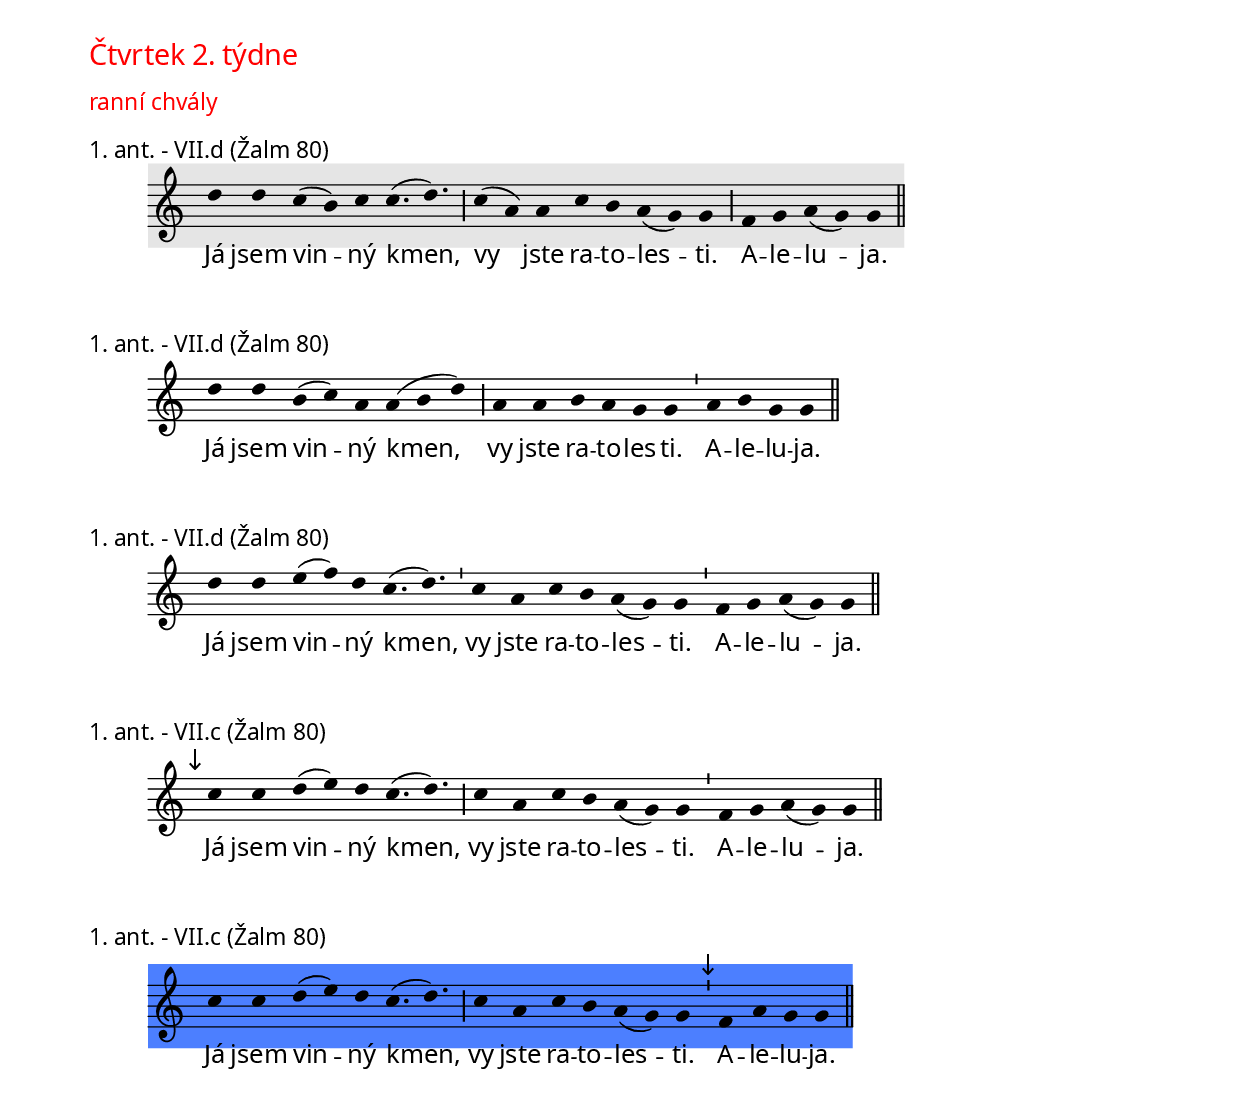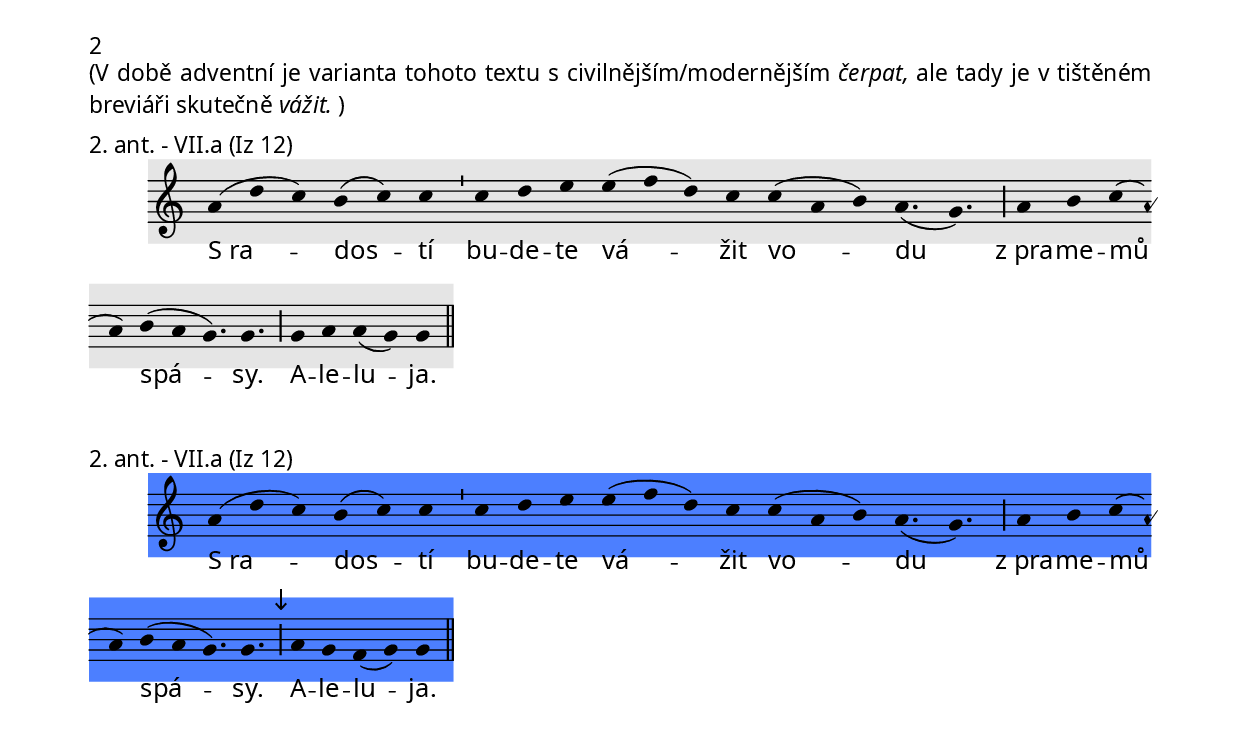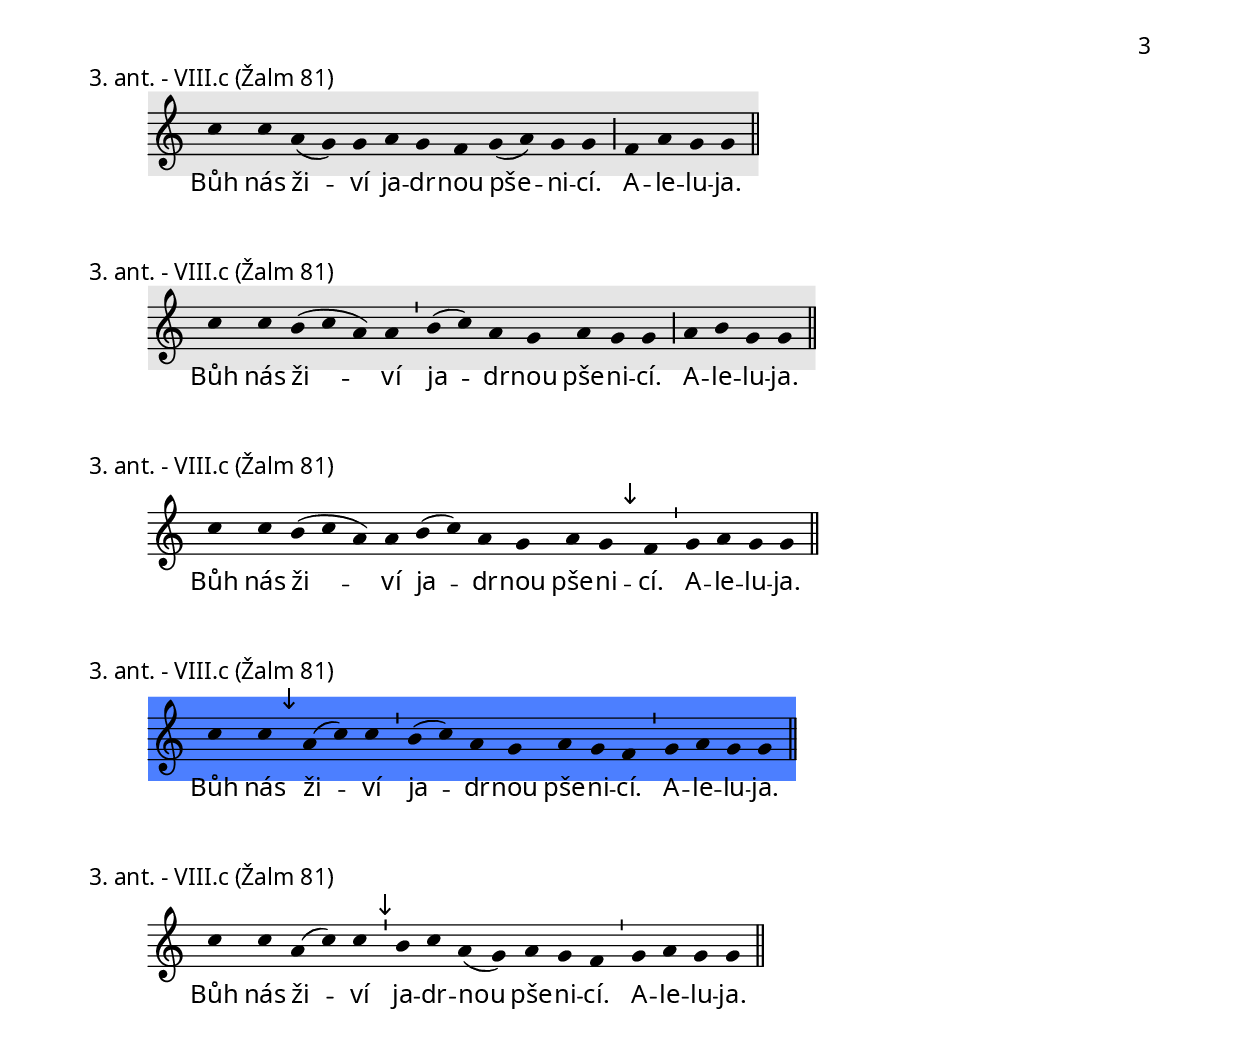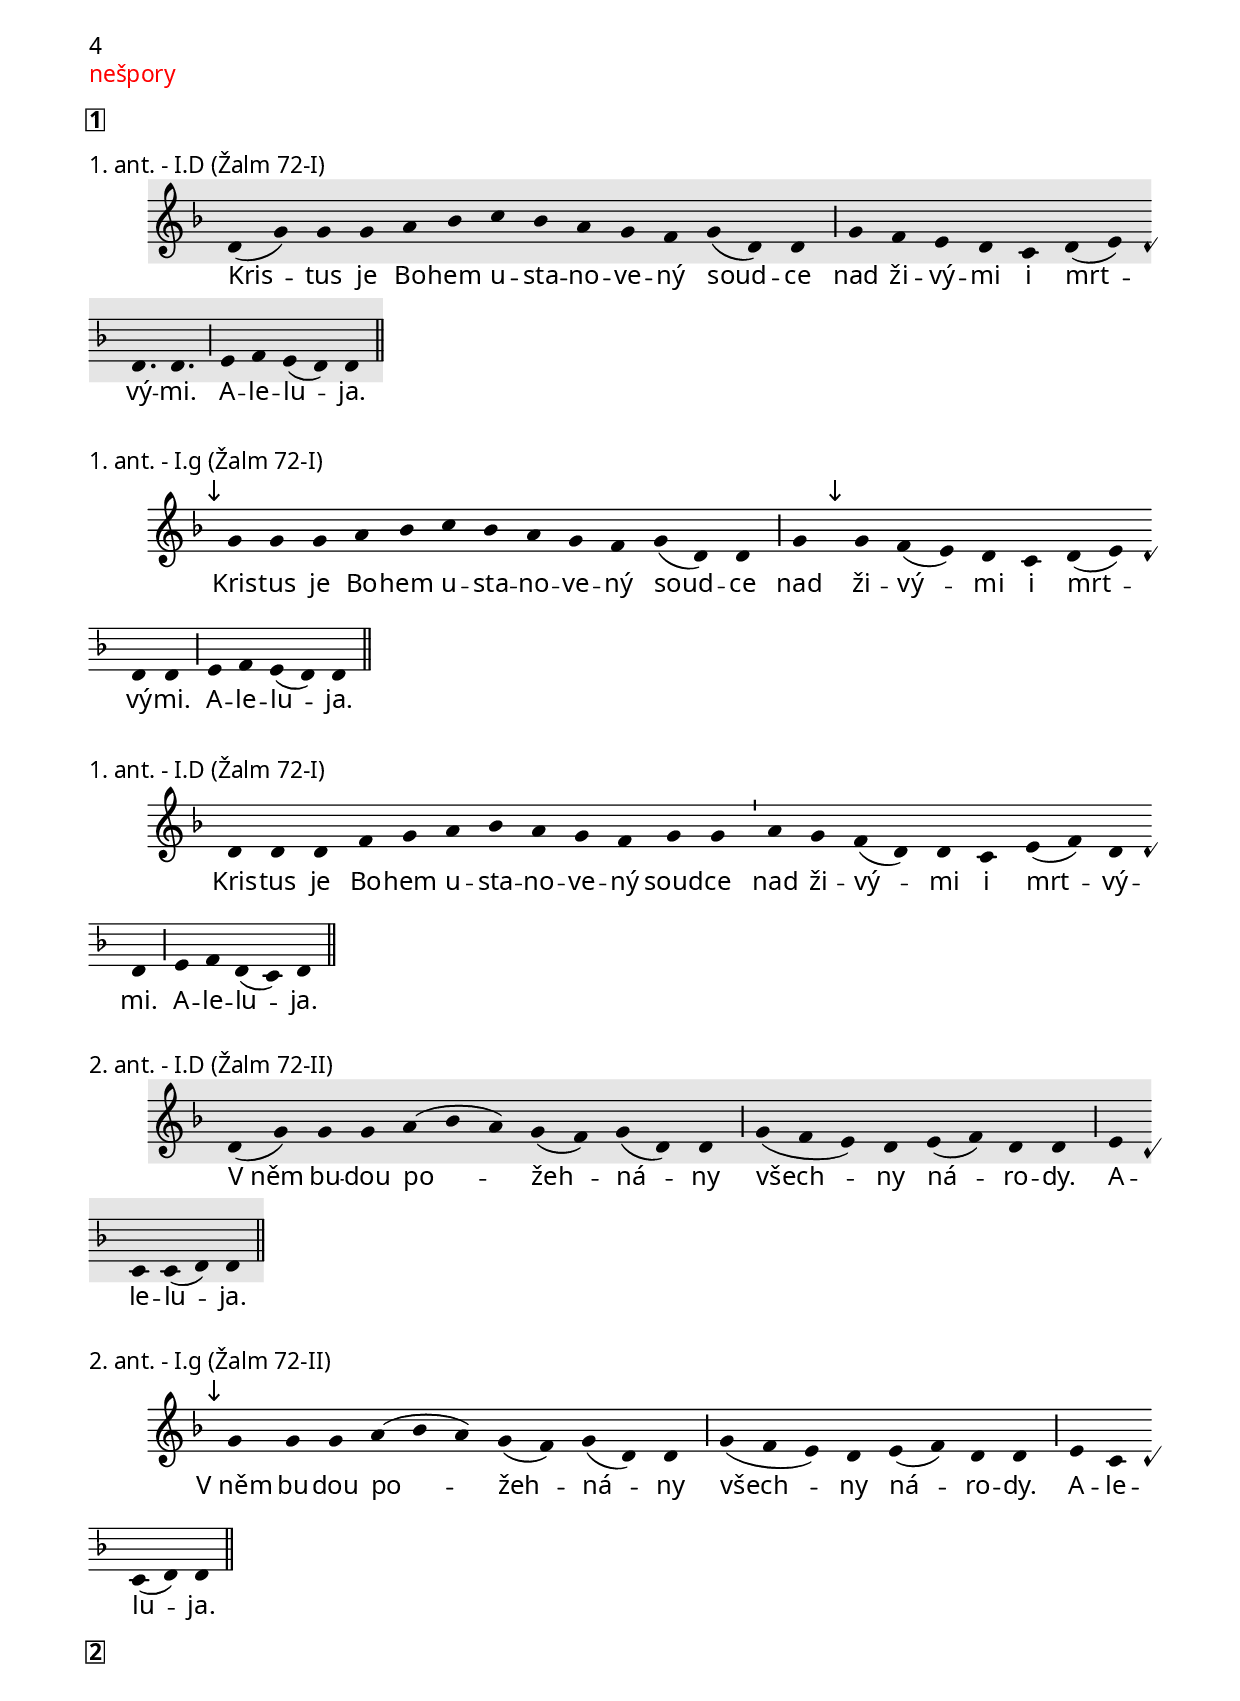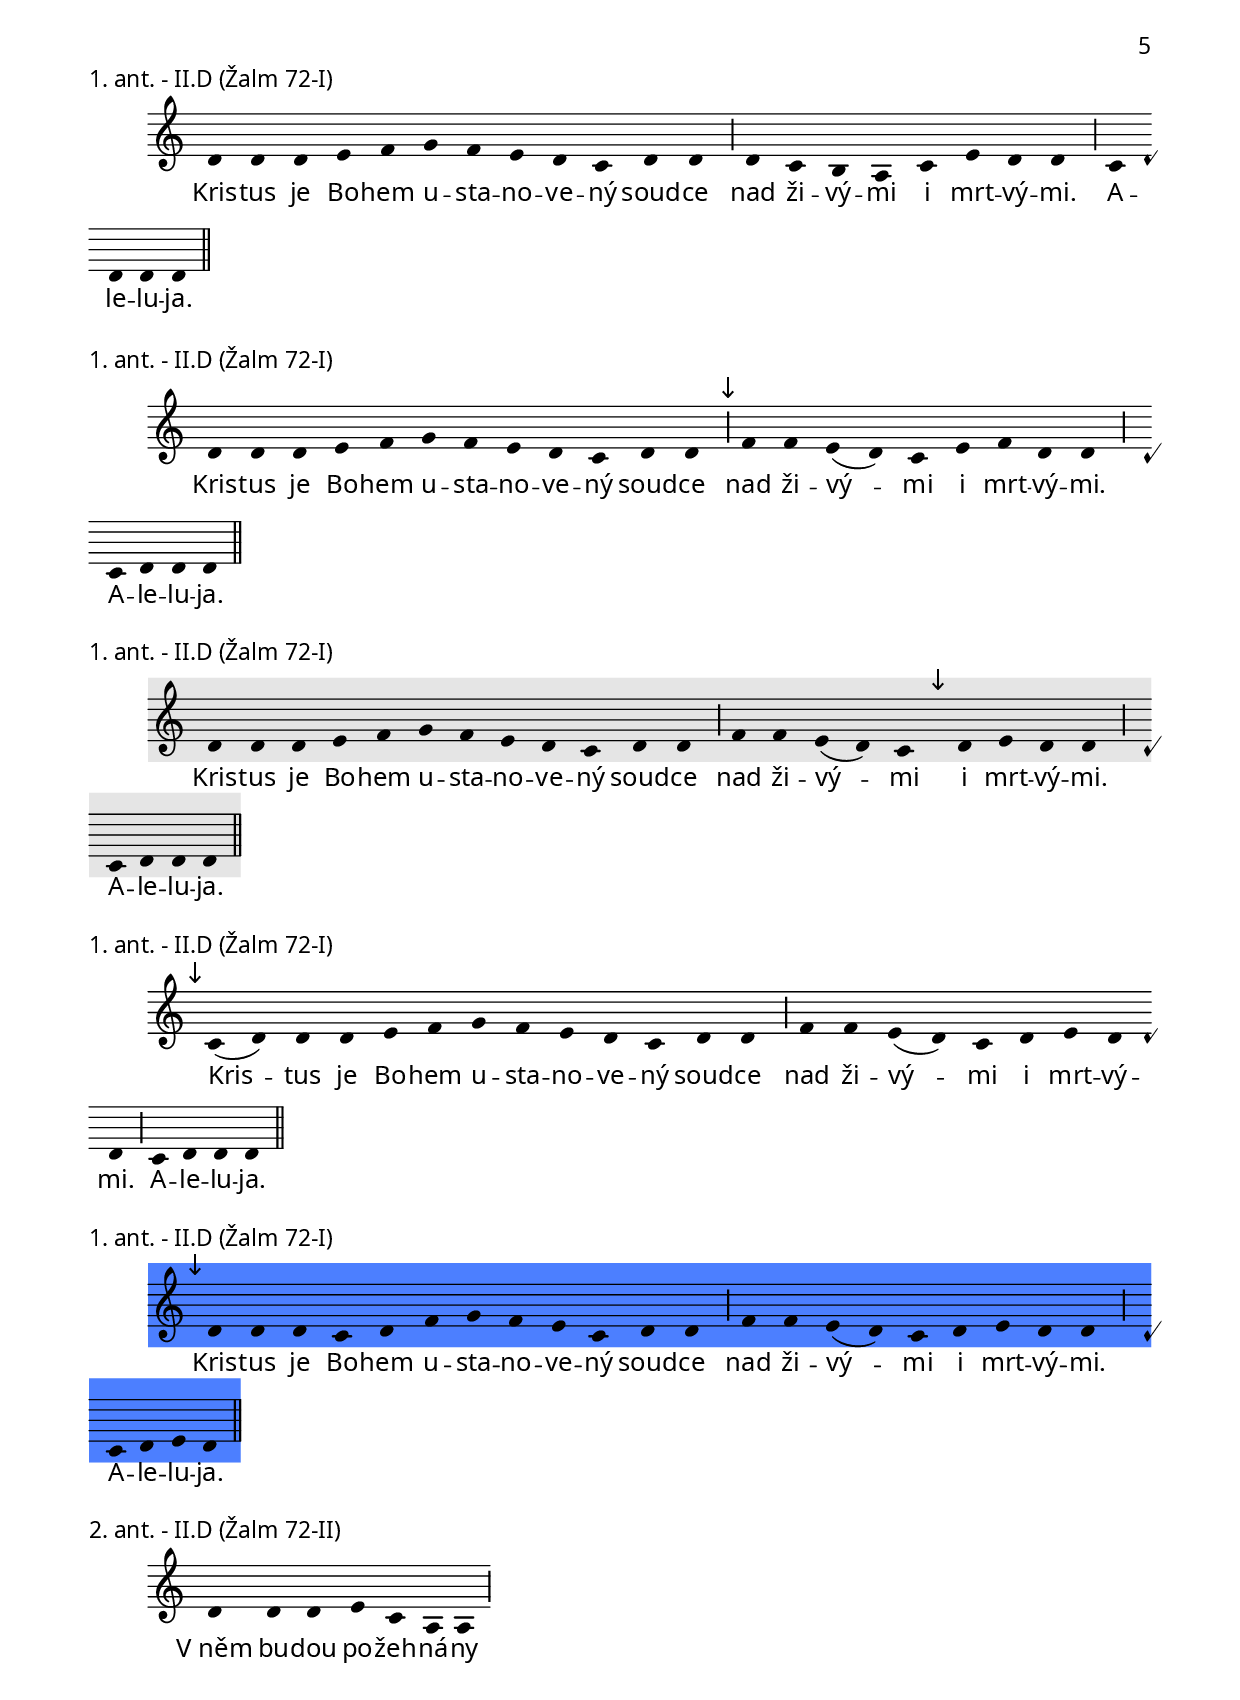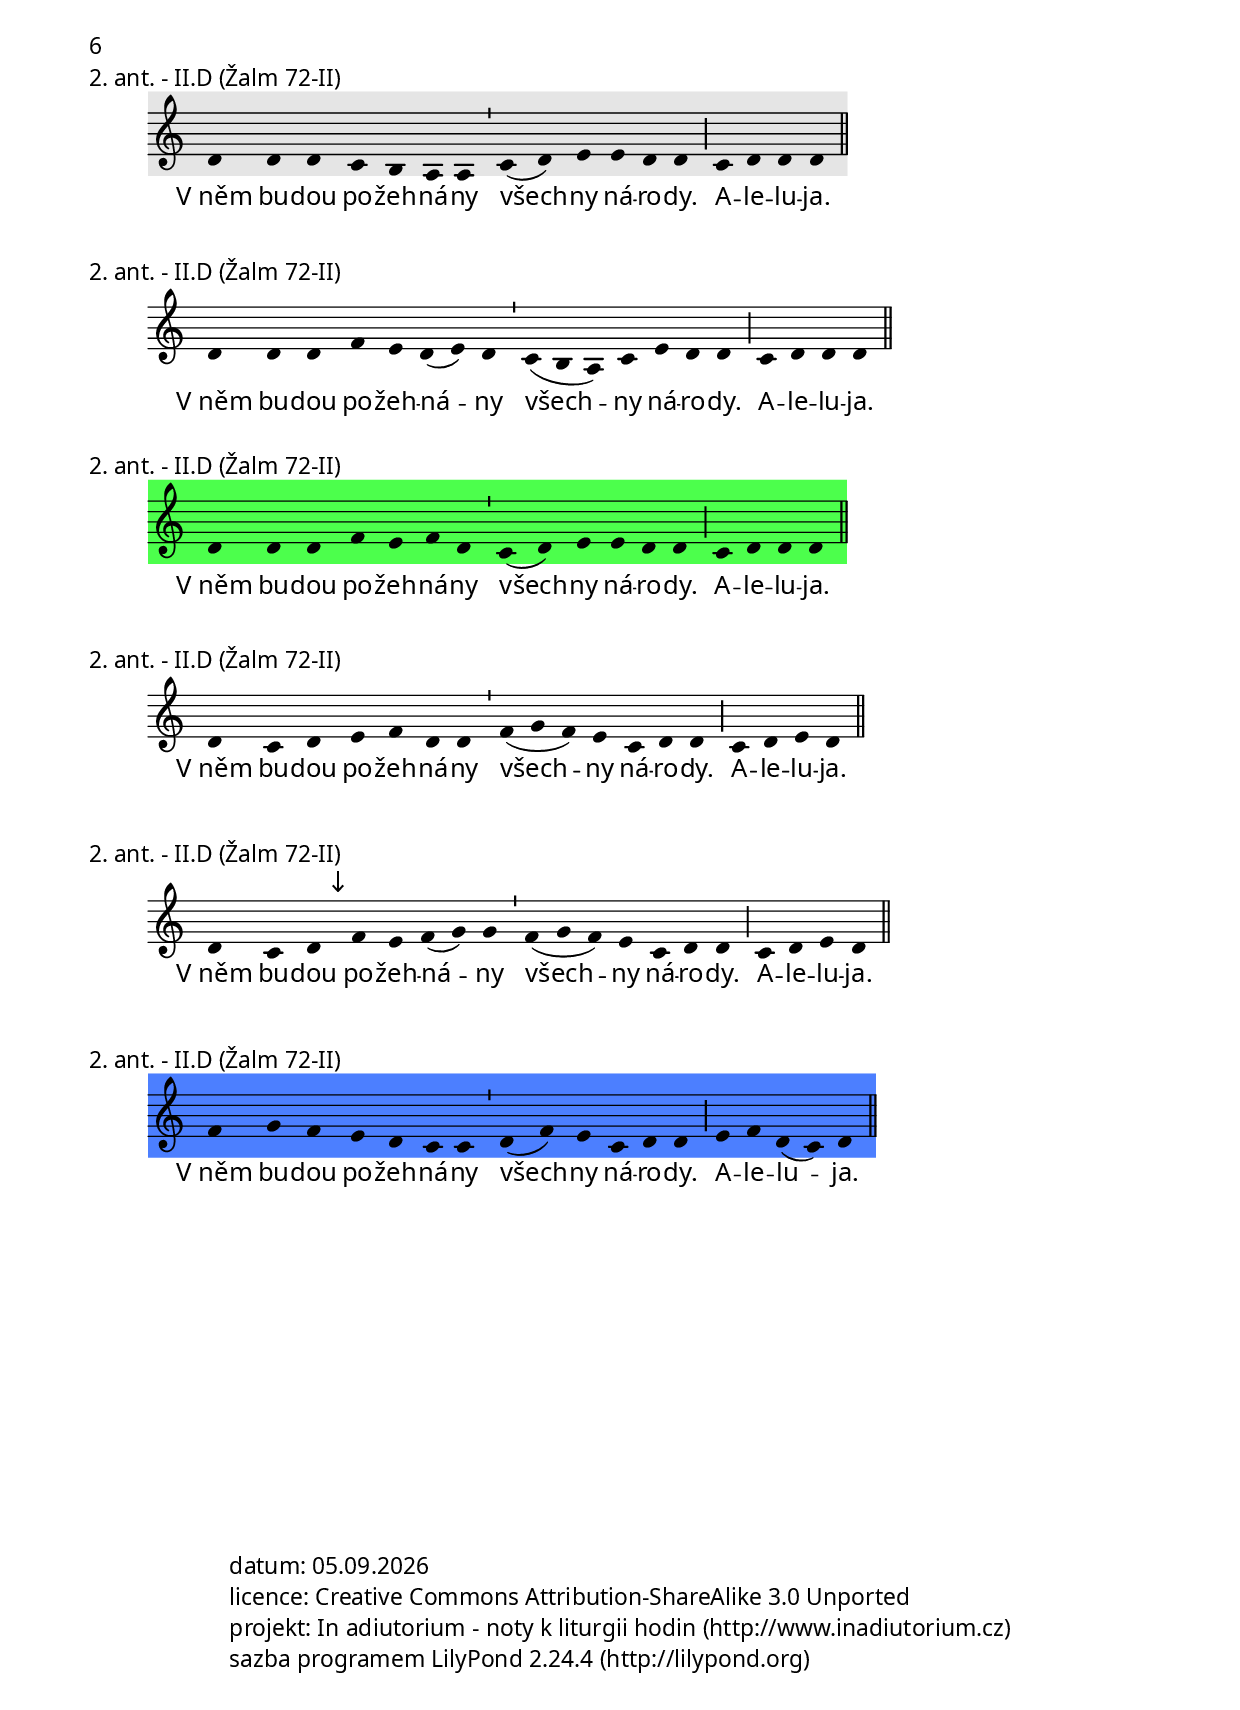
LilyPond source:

\include "../spolecne.ly"

\markup {\nadpisDen {Čtvrtek 2. týdne}}

\markup {\nadpisHodinka {"ranní chvály"}}

\score {
  \relative c'' {
    \zvyraznovacSedy
    \choralniRezim
    d4 d c( b) c c4.( d) \barMaior
    c4( a) a c b a( g) g \barMaior
    f g a( g) g \barFinalis
  }
  \addlyrics {
    Já jsem vin -- ný kmen,
    vy jste ra -- to -- les -- ti.
    A -- le -- lu -- ja.
  }
  \header {
    quid = "1. ant."
    modus = "VII"
    differentia = "d"
    psalmus = "Žalm 80"
    id = "rch-a1"
    piece = \markup {\sestavTitulek}
  }
}

\score {
  \relative c'' {
    \choralniRezim
    d4 d b( c) a a( b d) \barMaior
    a a b a g g \barMin
    a b g g \barFinalis
  }
  \addlyrics {
    Já jsem vin -- ný kmen,
    vy jste ra -- to -- les -- ti.
    A -- le -- lu -- ja.
  }
  \header {
    quid = "1. ant."
    modus = "VII"
    differentia = "d"
    psalmus = "Žalm 80"
    id = "rch-a1"
    piece = \markup {\sestavTitulek}
  }
}

\score {
  \relative c'' {
    \choralniRezim
    d4 d e( f) d c4.( d) \barMin
    c4 a c b a( g) g \barMin
    f g a( g) g \barFinalis
  }
  \addlyrics {
    Já jsem vin -- ný kmen,
    vy jste ra -- to -- les -- ti.
    A -- le -- lu -- ja.
  }
  \header {
    quid = "1. ant."
    modus = "VII"
    differentia = "d"
    psalmus = "Žalm 80"
    id = "rch-a1"
    piece = \markup {\sestavTitulek}
  }
}

\score {
  \relative c'' {
    \choralniRezim
    \mark\sipka c4 c d( e) d c4.( d) \barMaior
    c4 a c b a( g) g \barMin
    f g a( g) g \barFinalis
  }
  \addlyrics {
    Já jsem vin -- ný kmen,
    vy jste ra -- to -- les -- ti.
    A -- le -- lu -- ja.
  }
  \header {
    quid = "1. ant."
    modus = "VII"
    differentia = "c"
    psalmus = "Žalm 80"
    id = "rch-a1"
    piece = \markup {\sestavTitulek}
  }
}

\score {
  \relative c'' {
    \zvyraznovacModry
    \choralniRezim
    c4 c d( e) d c4.( d) \barMaior
    c4 a c b a( g) g \barMin
    \mark\sipka f a g g \barFinalis
  }
  \addlyrics {
    Já jsem vin -- ný kmen,
    vy jste ra -- to -- les -- ti.
    A -- le -- lu -- ja.
  }
  \header {
    quid = "1. ant."
    modus = "VII"
    differentia = "c"
    psalmus = "Žalm 80"
    id = "rch-a1"
    piece = \markup {\sestavTitulek}
  }
}

\pageBreak

\markup\justify{
  (V době adventní je varianta tohoto textu s civilnějším/modernějším \italic{čerpat,}
  ale tady je v tištěném breviáři skutečně \italic{vážit.})
}

\score {
  \relative c'' {
    \zvyraznovacSedy
    \choralniRezim
    a4( d c) b( c) c \barMin
    c d e e( f d) c c( a b) a4.( g) \barMaior
    a4 b c( a) b( a g4.) g \barMaior
    g4 a a( g) g \barFinalis
  }
  \addlyrics {
    S_ra -- dos -- tí
    bu -- de -- te vá -- žit vo -- du
    z_pra -- me -- mů spá -- sy.
    A -- le -- lu -- ja.
  }
  \header {
    quid = "2. ant."
    modus = "VII"
    differentia = "a"
    psalmus = "Iz 12"
    id = "rch-a2"
    placet = "Modus VII není příliš vhodný, protože kantikum má řadu krátkých veršů."
    piece = \markup {\sestavTitulek}
  }
}

\score {
  \relative c'' {
    \zvyraznovacModry
    \choralniRezim
    a4( d c) b( c) c \barMin
    c d e e( f d) c c( a b) a4.( g) \barMaior
    a4 b c( a) b( a g4.) g \barMaior
    \mark\sipka a4 g f( g) g \barFinalis
  }
  \addlyrics {
    S_ra -- dos -- tí
    bu -- de -- te vá -- žit vo -- du
    z_pra -- me -- mů spá -- sy.
    A -- le -- lu -- ja.
  }
  \header {
    quid = "2. ant."
    modus = "VII"
    differentia = "a"
    psalmus = "Iz 12"
    id = "rch-a2"
    piece = \markup {\sestavTitulek}
  }
}

\pageBreak

\score {
  \relative c'' {
    \zvyraznovacSedy
    \choralniRezim
    c4 c a( g) g a g f g( a) g g \barMaior
    f a g g \barFinalis
  }
  \addlyrics {
    Bůh nás ži -- ví ja -- dr -- nou pše -- ni -- cí.
    A -- le -- lu -- ja.
  }
  \header {
    quid = "3. ant."
    modus = "VIII"
    differentia = "c"
    psalmus = "Žalm 81"
    id = "rch-a3"
    fons = "vyňato z: slavnost Těla a Krve Páně, 1.nešp., 2.ant."
    placet = "r - jako výtržek působí nevyváženě - radši složit jinou melodii"
    piece = \markup {\sestavTitulek}
  }
}

\score {
  \relative c'' {
    \zvyraznovacSedy
    \choralniRezim
    c4 c b( c a) a \barMin b( c) a g a g g \barMaior
    a b g g \barFinalis
  }
  \addlyrics {
    Bůh nás ži -- ví ja -- dr -- nou pše -- ni -- cí.
    A -- le -- lu -- ja.
  }
  \header {
    quid = "3. ant."
    modus = "VIII"
    differentia = "c"
    psalmus = "Žalm 81"
    id = "rch-a3"
    piece = \markup {\sestavTitulek}
  }
}

\score {
  \relative c'' {
    \choralniRezim
    c4 c b( c a) a b( c) a g a g \mark\sipka f \barMin
    g a g g \barFinalis
  }
  \addlyrics {
    Bůh nás ži -- ví ja -- dr -- nou pše -- ni -- cí.
    A -- le -- lu -- ja.
  }
  \header {
    quid = "3. ant."
    modus = "VIII"
    differentia = "c"
    psalmus = "Žalm 81"
    id = "rch-a3"
    piece = \markup {\sestavTitulek}
  }
}

\score {
  \relative c'' {
    \zvyraznovacModry
    \choralniRezim
    c4 c \mark\sipka a( c) c \barMin
    b( c) a g a g f \barMin
    g a g g \barFinalis
  }
  \addlyrics {
    Bůh nás ži -- ví
    ja -- dr -- nou pše -- ni -- cí.
    A -- le -- lu -- ja.
  }
  \header {
    quid = "3. ant."
    modus = "VIII"
    differentia = "c"
    psalmus = "Žalm 81"
    id = "rch-a3"
    piece = \markup {\sestavTitulek}
  }
}

\score {
  \relative c'' {
    \choralniRezim
    c4 c a( c) c \barMin
    \mark\sipka b c a( g) a g f \barMin
    g a g g \barFinalis
  }
  \addlyrics {
    Bůh nás ži -- ví
    ja -- dr -- nou pše -- ni -- cí.
    A -- le -- lu -- ja.
  }
  \header {
    quid = "3. ant."
    modus = "VIII"
    differentia = "c"
    psalmus = "Žalm 81"
    id = "rch-a3"
    piece = \markup {\sestavTitulek}
  }
}

\pageBreak

\markup {\nadpisHodinka {"nešpory"}}

\markup\nadpisSkupiny 1

\score {
  \relative c' {
    \zvyraznovacSedy
    \choralniRezim
    \key f \major
    d4( g) g g a bes c bes a g f g( d) d \barMaior
    g f e d c d( e) d4. d \barMaior
    e4 f e( d) d \barFinalis
  }
  \addlyrics {
    Kris -- tus je Bo -- hem u -- sta -- no -- ve -- ný soud -- ce
    nad ži -- vý -- mi i mrt -- vý -- mi.
    A -- le -- lu -- ja.
  }
  \header {
    quid = "1. ant."
    modus = "I"
    differentia = "D"
    psalmus = "Žalm 72-I"
    id = "na-a1"
    piece = \markup {\sestavTitulek}
  }
}

\score {
  \relative c'' {
    \choralniRezim
    \key f \major
    \mark\sipka g4 g g a bes c bes a g f g( d) d \barMaior
    g \mark\sipka g f( e) d c d( e) d d \barMaior
    e f e( d) d \barFinalis
  }
  \addlyrics {
    Kris -- tus je Bo -- hem u -- sta -- no -- ve -- ný soud -- ce
    nad ži -- vý -- mi i mrt -- vý -- mi.
    A -- le -- lu -- ja.
  }
  \header {
    quid = "1. ant."
    modus = "I"
    differentia = "g"
    psalmus = "Žalm 72-I"
    id = "na-a1"
    piece = \markup {\sestavTitulek}
  }
}

\score {
  \relative c' {
    \choralniRezim
    \key f \major
    d4 d d f g a bes a g f g g \barMin
    a g f( d) d c e( f) d d \barMaior
    e f d( c) d \barFinalis
  }
  \addlyrics {
    Kris -- tus je Bo -- hem u -- sta -- no -- ve -- ný soud -- ce
    nad ži -- vý -- mi i mrt -- vý -- mi.
    A -- le -- lu -- ja.
  }
  \header {
    quid = "1. ant."
    modus = "I"
    differentia = "D"
    psalmus = "Žalm 72-I"
    id = "na-a1"
    piece = \markup {\sestavTitulek}
  }
}

\score {
  \relative c' {
    \zvyraznovacSedy
    \choralniRezim
    \key f \major
    d4( g) g g a( bes a) g( f) g( d) d \barMaior
    g( f e) d e( f) d d \barMaior
    e c c( d) d \barFinalis
  }
  \addlyrics {
    V_něm bu -- dou po -- žeh -- ná -- ny
    všech -- ny ná -- ro -- dy.
    A -- le -- lu -- ja.
  }
  \header {
    quid = "2. ant."
    modus = "I"
    differentia = "D"
    psalmus = "Žalm 72-II"
    id = "ne-a2"
    piece = \markup {\sestavTitulek}
  }
}

\score {
  \relative c'' {
    \choralniRezim
    \key f \major
    \mark\sipka g4 g g a( bes a) g( f) g( d) d \barMaior
    g( f e) d e( f) d d \barMaior
    e c c( d) d \barFinalis
  }
  \addlyrics {
    V_něm bu -- dou po -- žeh -- ná -- ny
    všech -- ny ná -- ro -- dy.
    A -- le -- lu -- ja.
  }
  \header {
    quid = "2. ant."
    modus = "I"
    differentia = "g"
    psalmus = "Žalm 72-II"
    id = "ne-a2"
    piece = \markup {\sestavTitulek}
  }
}

\markup\nadpisSkupiny 2

\score {
  \relative c' {
    \choralniRezim
    d4 d d e f g f e d c d d \barMaior
    d c b a c e d d \barMaior
    c d d d \barFinalis
  }
  \addlyrics {
    Kris -- tus je Bo -- hem u -- sta -- no -- ve -- ný soud -- ce
    nad ži -- vý -- mi i mrt -- vý -- mi.
    A -- le -- lu -- ja.
  }
  \header {
    quid = "1. ant."
    modus = "II"
    differentia = "D"
    psalmus = "Žalm 72-I"
    id = "na-a1"
    piece = \markup {\sestavTitulek}
  }
}

\score {
  \relative c' {
    \choralniRezim
    d4 d d e f g f e d c d d \barMaior
    \mark\sipka f f e( d) c e f d d \barMaior
    c d d d \barFinalis
  }
  \addlyrics {
    Kris -- tus je Bo -- hem u -- sta -- no -- ve -- ný soud -- ce
    nad ži -- vý -- mi i mrt -- vý -- mi.
    A -- le -- lu -- ja.
  }
  \header {
    quid = "1. ant."
    modus = "II"
    differentia = "D"
    psalmus = "Žalm 72-I"
    id = "na-a1"
    piece = \markup {\sestavTitulek}
  }
}

\score {
  \relative c' {
    \zvyraznovacSedy
    \choralniRezim
    d4 d d e f g f e d c d d \barMaior
    f f e( d) c \mark\sipka d e d d \barMaior
    c d d d \barFinalis
  }
  \addlyrics {
    Kris -- tus je Bo -- hem u -- sta -- no -- ve -- ný soud -- ce
    nad ži -- vý -- mi i mrt -- vý -- mi.
    A -- le -- lu -- ja.
  }
  \header {
    quid = "1. ant."
    modus = "II"
    differentia = "D"
    psalmus = "Žalm 72-I"
    id = "na-a1"
    piece = \markup {\sestavTitulek}
  }
}

\score {
  \relative c' {
    \choralniRezim
    \mark\sipka c4( d) d d e f g f e d c d d \barMaior
    f f e( d) c d e d d \barMaior
    c d d d \barFinalis
  }
  \addlyrics {
    Kris -- tus je Bo -- hem u -- sta -- no -- ve -- ný soud -- ce
    nad ži -- vý -- mi i mrt -- vý -- mi.
    A -- le -- lu -- ja.
  }
  \header {
    quid = "1. ant."
    modus = "II"
    differentia = "D"
    psalmus = "Žalm 72-I"
    id = "na-a1"
    piece = \markup {\sestavTitulek}
  }
}

\score {
  \relative c' {
    \zvyraznovacModry
    \choralniRezim
    \mark\sipka d4 d d c d f g f e c d d \barMaior
    f f e( d) c d e d d \barMaior
    c d e d \barFinalis
  }
  \addlyrics {
    Kris -- tus je Bo -- hem u -- sta -- no -- ve -- ný soud -- ce
    nad ži -- vý -- mi i mrt -- vý -- mi.
    A -- le -- lu -- ja.
  }
  \header {
    quid = "1. ant."
    modus = "II"
    differentia = "D"
    psalmus = "Žalm 72-I"
    id = "na-a1"
    piece = \markup {\sestavTitulek}
  }
}

\score {
  \relative c' {
    \choralniRezim
    d4 d d e c a a \barMaior
  }
  \addlyrics {
    V_něm bu -- dou po -- žeh -- ná -- ny
    všech -- ny ná -- ro -- dy.
    A -- le -- lu -- ja.
  }
  \header {
    quid = "2. ant."
    modus = "II"
    differentia = "D"
    psalmus = "Žalm 72-II"
    id = "ne-a2"
    piece = \markup {\sestavTitulek}
  }
}

\score {
  \relative c' {
    \zvyraznovacSedy
    \choralniRezim
    d4 d d c b a a \barMin
    c( d) e e d d \barMaior
    c d d d \barFinalis
  }
  \addlyrics {
    V_něm bu -- dou po -- žeh -- ná -- ny
    všech -- ny ná -- ro -- dy.
    A -- le -- lu -- ja.
  }
  \header {
    quid = "2. ant."
    modus = "II"
    differentia = "D"
    psalmus = "Žalm 72-II"
    id = "ne-a2"
    piece = \markup {\sestavTitulek}
  }
}

\score {
  \relative c' {
    \choralniRezim
    d4 d d f e d( e) d \barMin
    c( b a) c e d d \barMaior
    c d d d \barFinalis
  }
  \addlyrics {
    V_něm bu -- dou po -- žeh -- ná -- ny
    všech -- ny ná -- ro -- dy.
    A -- le -- lu -- ja.
  }
  \header {
    quid = "2. ant."
    modus = "II"
    differentia = "D"
    psalmus = "Žalm 72-II"
    id = "ne-a2"
    piece = \markup {\sestavTitulek}
  }
}

\score {
  \relative c' {
    \zvyraznovacZeleny
    \choralniRezim
    d4 d d f e f d \barMin
    c( d) e e d d \barMaior
    c d d d \barFinalis
  }
  \addlyrics {
    V_něm bu -- dou po -- žeh -- ná -- ny
    všech -- ny ná -- ro -- dy.
    A -- le -- lu -- ja.
  }
  \header {
    quid = "2. ant."
    modus = "II"
    differentia = "D"
    psalmus = "Žalm 72-II"
    id = "ne-a2"
    piece = \markup {\sestavTitulek}
  }
}

\score {
  \relative c' {
    \choralniRezim
    d4 c d e f d d \barMin
    f( g f) e c d d \barMaior
    c d e d \barFinalis
  }
  \addlyrics {
    V_něm bu -- dou po -- žeh -- ná -- ny
    všech -- ny ná -- ro -- dy.
    A -- le -- lu -- ja.
  }
  \header {
    quid = "2. ant."
    modus = "II"
    differentia = "D"
    psalmus = "Žalm 72-II"
    id = "ne-a2"
    piece = \markup {\sestavTitulek}
  }
}

\score {
  \relative c' {
    \choralniRezim
    d4 c d \mark\sipka f e f( g) g \barMin
    f( g f) e c d d \barMaior
    c d e d \barFinalis
  }
  \addlyrics {
    V_něm bu -- dou po -- žeh -- ná -- ny
    všech -- ny ná -- ro -- dy.
    A -- le -- lu -- ja.
  }
  \header {
    quid = "2. ant."
    modus = "II"
    differentia = "D"
    psalmus = "Žalm 72-II"
    id = "ne-a2"
    piece = \markup {\sestavTitulek}
  }
}

\score {
  \relative c' {
    \zvyraznovacModry
    \choralniRezim
    f4 g f e d c c \barMin
    d( f) e c d d \barMaior
    e f d( c) d \barFinalis
  }
  \addlyrics {
    V_něm bu -- dou po -- žeh -- ná -- ny
    všech -- ny ná -- ro -- dy.
    A -- le -- lu -- ja.
  }
  \header {
    quid = "2. ant."
    modus = "II"
    differentia = "D"
    psalmus = "Žalm 72-II"
    id = "ne-a2"
    piece = \markup {\sestavTitulek}
  }
}

%\score { \velikTIIctvrtekNespAntIII }